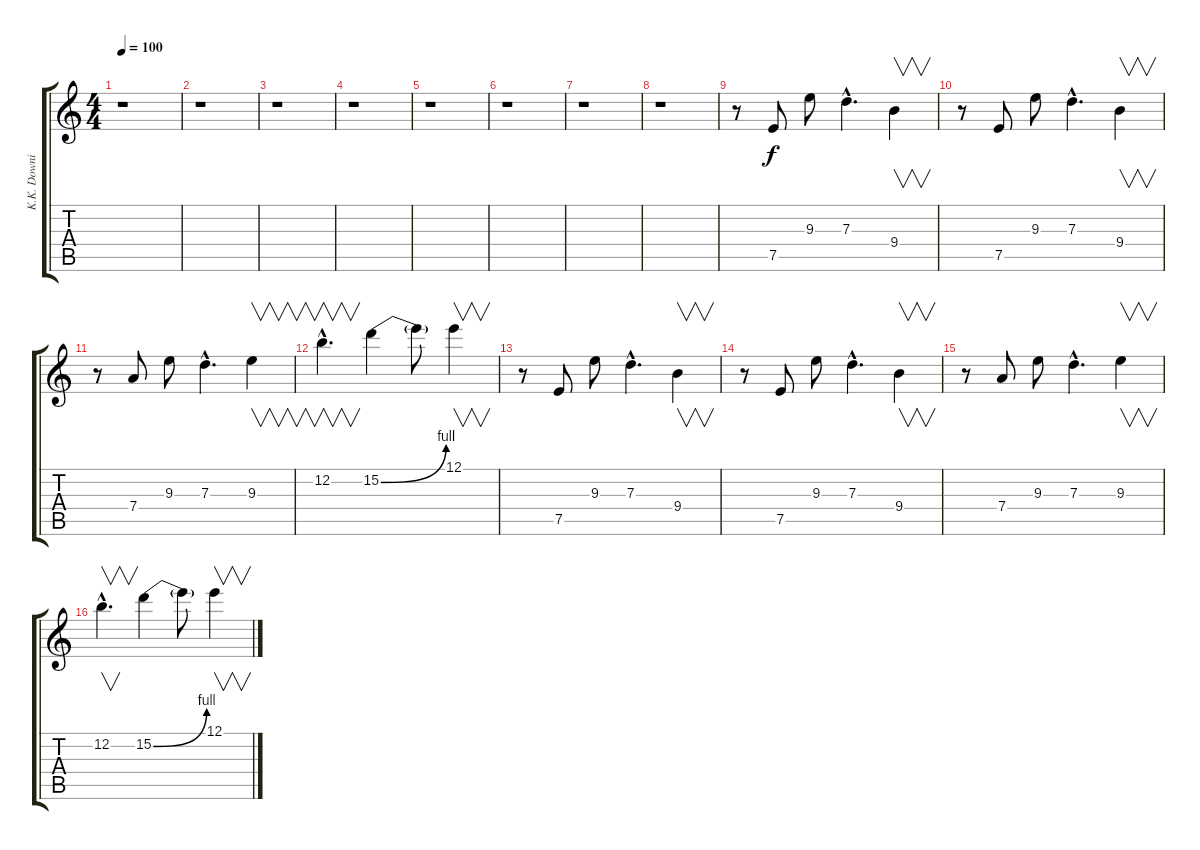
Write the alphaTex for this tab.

\track ("K.K. Downing (Disto Gtr)" "K.K. Downi") {instrument distortionguitar}
\staff {score tabs}
\tuning (E4 B3 G3 D3 A2 E2) {hide}
\ts (4 4)
\tempo 100
\clef g2
\ks c
r.1{dy f instrument distortionguitar} |
r.1 |
r.1 |
r.1 |
r.1 |
r.1 |
r.1 |
r.1 |
r.8 7.5.8 9.3.8 7.3{hac}.4{d} 9.4.4{v} |
r.8 7.5.8 9.3.8 7.3{hac}.4{d} 9.4.4{v} |
r.8 7.4.8 9.3.8 7.3{hac}.4{d} 9.3.4{v} |
12.2{hac}.4{v d} 15.2{be (bend 0 0 60 4)}.4 15.2{t}.8 12.1.4{v} |
r.8 7.5.8 9.3.8 7.3{hac}.4{d} 9.4.4{v} |
r.8 7.5.8 9.3.8 7.3{hac}.4{d} 9.4.4{v} |
r.8 7.4.8 9.3.8 7.3{hac}.4{d} 9.3.4{v} |
12.2{hac}.4{v d} 15.2{be (bend 0 0 60 4)}.4 15.2{t}.8 12.1.4{v}
